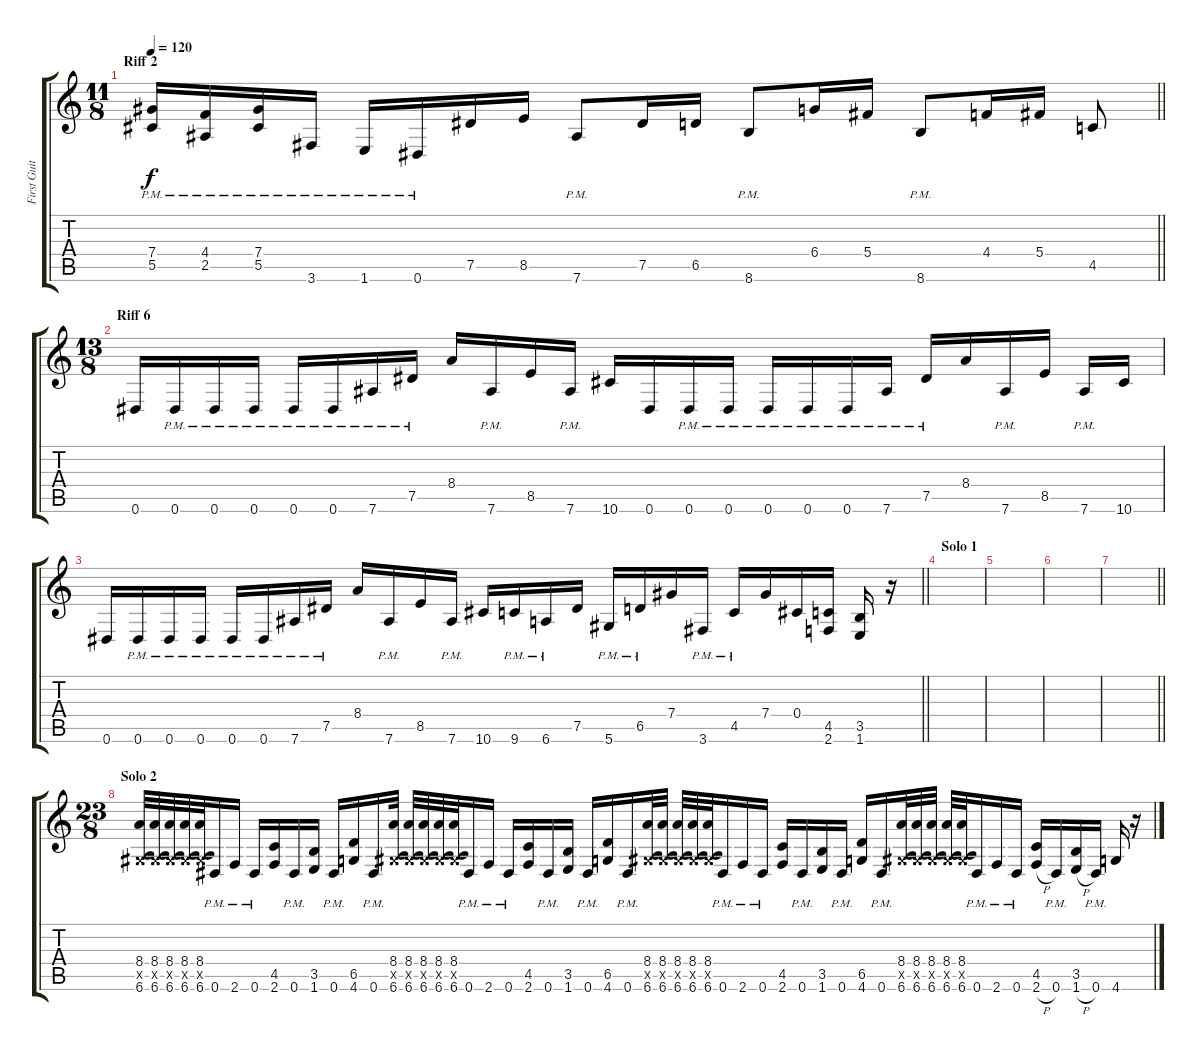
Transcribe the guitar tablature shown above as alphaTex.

\track ("First Guitar" "First Guit") {instrument distortionguitar}
\staff {score tabs}
\tuning (Eb4 Bb3 Gb3 Db3 Ab2 Eb2) {hide}
\ts (11 8)
\section ("" "Riff 2")
\tempo 120
\clef g2
\barLineRight lightlight
\ks c
(7.4 5.5{pm}).16{dy f} (4.4 2.5{pm}).16 (7.4 5.5{pm}).16 3.6{pm}.16 1.6{pm}.16 0.6{pm}.16 7.5.16 8.5.16 7.6{pm}.8 7.5.16 6.5.16 8.6{pm}.8 6.4.16 5.4.16 8.6{pm}.8 4.4.16 5.4.16 4.5.8 |
\ts (13 8)
\section ("" "Riff 6")
0.6.16 0.6{pm}.16 0.6{pm}.16 0.6{pm}.16 0.6{pm}.16 0.6{pm}.16 7.6{pm}.16 7.5{pm}.16 8.4.16 7.6{pm}.16 8.5.16 7.6{pm}.16 10.6.16 0.6.16 0.6{pm}.16 0.6{pm}.16 0.6{pm}.16 0.6{pm}.16 0.6{pm}.16 7.6{pm}.16 7.5{pm}.16 8.4.16 7.6{pm}.16 8.5.16 7.6{pm}.16 10.6.16 |
\barLineRight lightlight
0.6.16 0.6{pm}.16 0.6{pm}.16 0.6{pm}.16 0.6{pm}.16 0.6{pm}.16 7.6{pm}.16 7.5{pm}.16 8.4.16 7.6{pm}.16 8.5.16 7.6{pm}.16 10.6.16 9.6{pm}.16 6.6{pm}.16 7.5.16 5.6{pm}.16 6.5{pm}.16 7.4.16 3.6{pm}.16 4.5{pm}.16 7.4.16 0.4.16 (4.5 2.6).16 (3.5 1.6).16 r.16 |
\section ("" "Solo 1")
|
|
|
\barLineRight lightlight
|
\ts (23 8)
\section ("" "Solo 2")
(8.4 0.5{x} 6.6).32 (8.4 0.5{x} 6.6).32 (8.4 0.5{x} 6.6).32 (8.4 0.5{x} 6.6).32 (8.4 0.5{x} 6.6).32 0.6{pm}.16 2.6{pm}.16 0.6{pm}.16 (4.5 2.6).16 0.6{pm}.16 (3.5 1.6).16 0.6{pm}.16 (6.5 4.6).16 0.6{pm}.16 (8.4 0.5{x} 6.6).32 (8.4 0.5{x} 6.6).32 (8.4 0.5{x} 6.6).32 (8.4 0.5{x} 6.6).32 (8.4 0.5{x} 6.6).32 0.6{pm}.16 2.6{pm}.16 0.6{pm}.16 (4.5 2.6).16 0.6{pm}.16 (3.5 1.6).16 0.6{pm}.16 (6.5 4.6).16 0.6{pm}.16 (8.4 0.5{x} 6.6).32 (8.4 0.5{x} 6.6).32 (8.4 0.5{x} 6.6).32 (8.4 0.5{x} 6.6).32 (8.4 0.5{x} 6.6).32 0.6{pm}.16 2.6{pm}.16 0.6{pm}.16 (4.5 2.6).16 0.6{pm}.16 (3.5 1.6).16 0.6{pm}.16 (6.5 4.6).16 0.6{pm}.16 (8.4 0.5{x} 6.6).32 (8.4 0.5{x} 6.6).32 (8.4 0.5{x} 6.6).32 (8.4 0.5{x} 6.6).32 (8.4 0.5{x} 6.6).32 0.6{pm}.16 2.6{pm}.16 0.6{pm}.16 (4.5 2.6{h}).16 0.6{pm}.16 (3.5 1.6{h}).16 0.6{pm}.16 4.6.16 r.16
